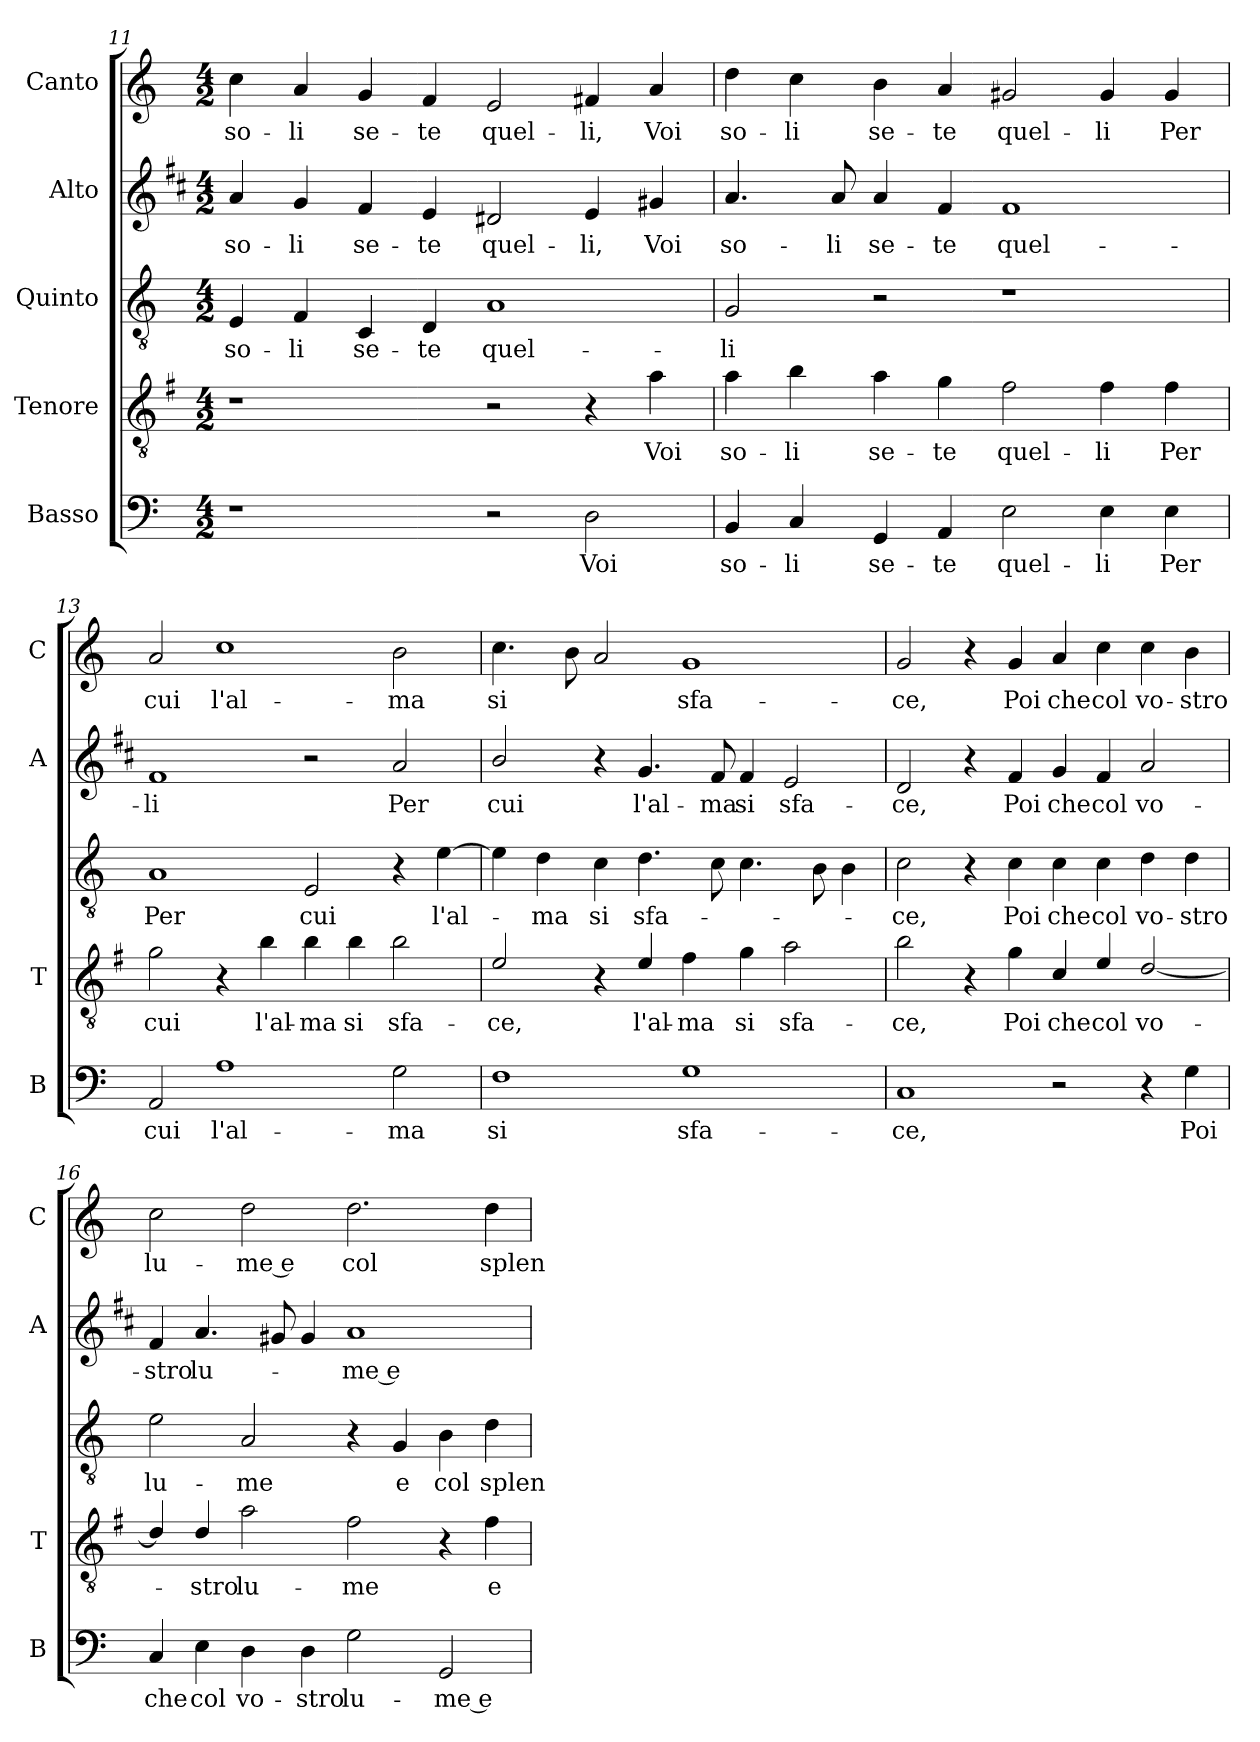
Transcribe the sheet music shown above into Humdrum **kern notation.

**kern	**text	**kern	**text	**kern	**text	**kern	**text	**kern	**text
*part5	*part5	*part4	*part4	*part3	*part3	*part2	*part2	*part1	*part1
*staff5	*staff5	*staff4	*staff4	*staff3	*staff3	*staff2	*staff2	*staff1	*staff1
*I"Basso	*	*I"Tenore	*	*I"Quinto	*	*I"Alto	*	*I"Canto	*
*I'B	*	*I'T	*	*	*	*I'A	*	*I'C	*
*clefF4	*	*clefGv2	*	*clefGv2	*	*clefG2	*	*clefG2	*
*	*	*ITrd4c7	*	*	*	*ITrd1c2	*	*	*
*k[]	*	*k[]	*	*k[]	*	*k[]	*	*k[]	*
*C:	*	*C:	*	*C:	*	*C:	*	*C:	*
*M4/2	*	*M4/2	*	*M4/2	*	*M4/2	*	*M4/2	*
=11	=11	=11	=11	=11	=11	=11	=11	=11	=11
!	!	!	!	!	!LO:LY:b	!	!LO:LY:b	!	!LO:LY:b
1r	.	1r	.	4E/	so-	4g/	so-	4cc\	so-
!	!	!	!	!	!LO:LY:b	!	!LO:LY:b	!	!LO:LY:b
.	.	.	.	4F/	-li	4f/	-li	4a/	-li
!	!	!	!	!	!LO:LY:b	!	!LO:LY:b	!	!LO:LY:b
.	.	.	.	4C/	se-	4e/	se-	4g/	se-
!	!	!	!	!	!LO:LY:b	!	!LO:LY:b	!	!LO:LY:b
.	.	.	.	4D/	-te	4d/	-te	4f/	-te
!	!	!	!	!	!LO:LY:b	!	!LO:LY:b	!	!LO:LY:b
2r	.	2r	.	1A	quel-	2c#X/	quel-	2e/	quel-
!	!LO:LY:b	!	!	!	!	!	!LO:LY:b	!	!LO:LY:b
2D\	Voi	4r	.	.	.	4d/	-li,	4f#X/	-li,
!	!	!	!LO:LY:b	!	!	!	!LO:LY:b	!	!LO:LY:b
.	.	4d\	Voi	.	.	4f#X/	Voi	4a/	Voi
=12	=12	=12	=12	=12	=12	=12	=12	=12	=12
!	!LO:LY:b	!	!LO:LY:b	!	!LO:LY:b	!	!LO:LY:b	!	!LO:LY:b
4BB/	so-	4d\	so-	2G/	-li	4.g/	so-	4dd\	so-
!	!LO:LY:b	!	!LO:LY:b	!	!	!	!	!	!LO:LY:b
4C/	-li	4e\	-li	.	.	.	.	4cc\	-li
!	!	!	!	!	!	!	!LO:LY:b	!	!
.	.	.	.	.	.	8g/	-li	.	.
!	!LO:LY:b	!	!LO:LY:b	!	!	!	!LO:LY:b	!	!LO:LY:b
4GG/	se-	4d\	se-	2r	.	4g/	se-	4b\	se-
!	!LO:LY:b	!	!LO:LY:b	!	!	!	!LO:LY:b	!	!LO:LY:b
4AA/	-te	4c\	-te	.	.	4e/	-te	4a/	-te
!	!LO:LY:b	!	!LO:LY:b	!	!	!	!LO:LY:b	!	!LO:LY:b
2E\	quel-	2B\	quel-	1r	.	1e	quel-	2g#X/	quel-
!	!LO:LY:b	!	!LO:LY:b	!	!	!	!	!	!LO:LY:b
4E\	-li	4B\	-li	.	.	.	.	4g#/	-li
!	!LO:LY:b	!	!LO:LY:b	!	!	!	!	!	!LO:LY:b
4E\	Per	4B\	Per	.	.	.	.	4g#/	Per
!!LO:LB:g=z
=13	=13	=13	=13	=13	=13	=13	=13	=13	=13
!	!LO:LY:b	!	!LO:LY:b	!	!LO:LY:b	!	!LO:LY:b	!	!LO:LY:b
2AA/	cui	2c\	cui	1A	Per	1e	-li	2a/	cui
!	!LO:LY:b	!	!	!	!	!	!	!	!LO:LY:b
1A	l'al-	4r	.	.	.	.	.	1cc	l'al-
!	!	!	!LO:LY:b	!	!	!	!	!	!
.	.	4e\	l'al-	.	.	.	.	.	.
!	!	!	!LO:LY:b	!	!LO:LY:b	!	!	!	!
.	.	4e\	-ma	2E/	cui	2r	.	.	.
!	!	!	!LO:LY:b	!	!	!	!	!	!
.	.	4e\	si	.	.	.	.	.	.
!	!LO:LY:b	!	!LO:LY:b	!	!	!	!LO:LY:b	!	!LO:LY:b
2G\	-ma	2e\	sfa-	4r	.	2g/	Per	2b\	-ma
!	!	!	!	!	!LO:LY:b	!	!	!	!
.	.	.	.	[4e\	l'al-	.	.	.	.
=14	=14	=14	=14	=14	=14	=14	=14	=14	=14
!	!LO:LY:b	!	!LO:LY:b	!	!	!	!LO:LY:b	!	!LO:LY:b
1F	si	2A/	-ce,	4e\]	.	2a/	cui	4.cc\	si
!	!	!	!	!	!LO:LY:b	!	!	!	!
.	.	.	.	4d\	-ma	.	.	.	.
.	.	.	.	.	.	.	.	8b\	.
!	!	!	!	!	!LO:LY:b	!	!	!	!
.	.	4r	.	4c\	si	4r	.	2a/	.
!	!	!	!LO:LY:b	!	!LO:LY:b	!	!LO:LY:b	!	!
.	.	4A/	l'al-	4.d\	sfa-	4.f/	l'al-	.	.
!	!LO:LY:b	!	!LO:LY:b	!	!	!	!	!	!LO:LY:b
1G	sfa-	4B\	-ma	.	.	.	.	1g	sfa-
!	!	!	!	!	!	!	!LO:LY:b	!	!
.	.	.	.	8c\	.	8e/	-ma	.	.
!	!	!	!LO:LY:b	!	!	!	!LO:LY:b	!	!
.	.	4c\	si	4.c\	.	4e/	si	.	.
!	!	!	!LO:LY:b	!	!	!	!LO:LY:b	!	!
.	.	2d\	sfa-	.	.	2d/	sfa-	.	.
.	.	.	.	8B\	.	.	.	.	.
.	.	.	.	4B\	.	.	.	.	.
=15	=15	=15	=15	=15	=15	=15	=15	=15	=15
!	!LO:LY:b	!	!LO:LY:b	!	!LO:LY:b	!	!LO:LY:b	!	!LO:LY:b
1C	-ce,	2e\	-ce,	2c\	-ce,	2c/	-ce,	2g/	-ce,
.	.	4r	.	4r	.	4r	.	4r	.
!	!	!	!LO:LY:b	!	!LO:LY:b	!	!LO:LY:b	!	!LO:LY:b
.	.	4c\	Poi	4c\	Poi	4e/	Poi	4g/	Poi
!	!	!	!LO:LY:b	!	!LO:LY:b	!	!LO:LY:b	!	!LO:LY:b
2r	.	4F/	che	4c\	che	4f/	che	4a/	che
!	!	!	!LO:LY:b	!	!LO:LY:b	!	!LO:LY:b	!	!LO:LY:b
.	.	4A/	col	4c\	col	4e/	col	4cc\	col
!	!	!	!LO:LY:b	!	!LO:LY:b	!	!LO:LY:b	!	!LO:LY:b
4r	.	[2G/	vo-	4d\	vo-	2g/	vo-	4cc\	vo-
!	!LO:LY:b	!	!	!	!LO:LY:b	!	!	!	!LO:LY:b
4G\	Poi	.	.	4d\	-stro	.	.	4b\	-stro
!!LO:PB:g=z
=16	=16	=16	=16	=16	=16	=16	=16	=16	=16
!	!LO:LY:b	!	!	!	!LO:LY:b	!	!LO:LY:b	!	!LO:LY:b
4C/	che	4G/]	.	2e\	lu-	4e/	-stro	2cc\	lu-
!	!LO:LY:b	!	!LO:LY:b	!	!	!	!LO:LY:b	!	!
4E\	col	4G/	-stro	.	.	4.g/	lu-	.	.
!	!LO:LY:b	!	!LO:LY:b	!	!LO:LY:b	!	!	!	!LO:LY:b
4D\	vo-	2d\	lu-	2A/	-me	.	.	2dd\	-me e
.	.	.	.	.	.	8f#X/	.	.	.
!	!LO:LY:b	!	!	!	!	!	!	!	!
4D\	-stro	.	.	.	.	4f#/	.	.	.
!	!LO:LY:b	!	!LO:LY:b	!	!	!	!LO:LY:b	!	!LO:LY:b
2G\	lu-	2B\	-me	4r	.	1g	-me e	2.dd\	col
!	!	!	!	!	!LO:LY:b	!	!	!	!
.	.	.	.	4G/	e	.	.	.	.
!	!LO:LY:b	!	!	!	!LO:LY:b	!	!	!	!
2GG/	-me e	4r	.	4B\	col	.	.	.	.
!	!	!	!LO:LY:b	!	!LO:LY:b	!	!	!	!LO:LY:b
.	.	4B\	e	4d\	splen-	.	.	4dd\	splen-
=	=	=	=	=	=	=	=	=	=
*-	*-	*-	*-	*-	*-	*-	*-	*-	*-
